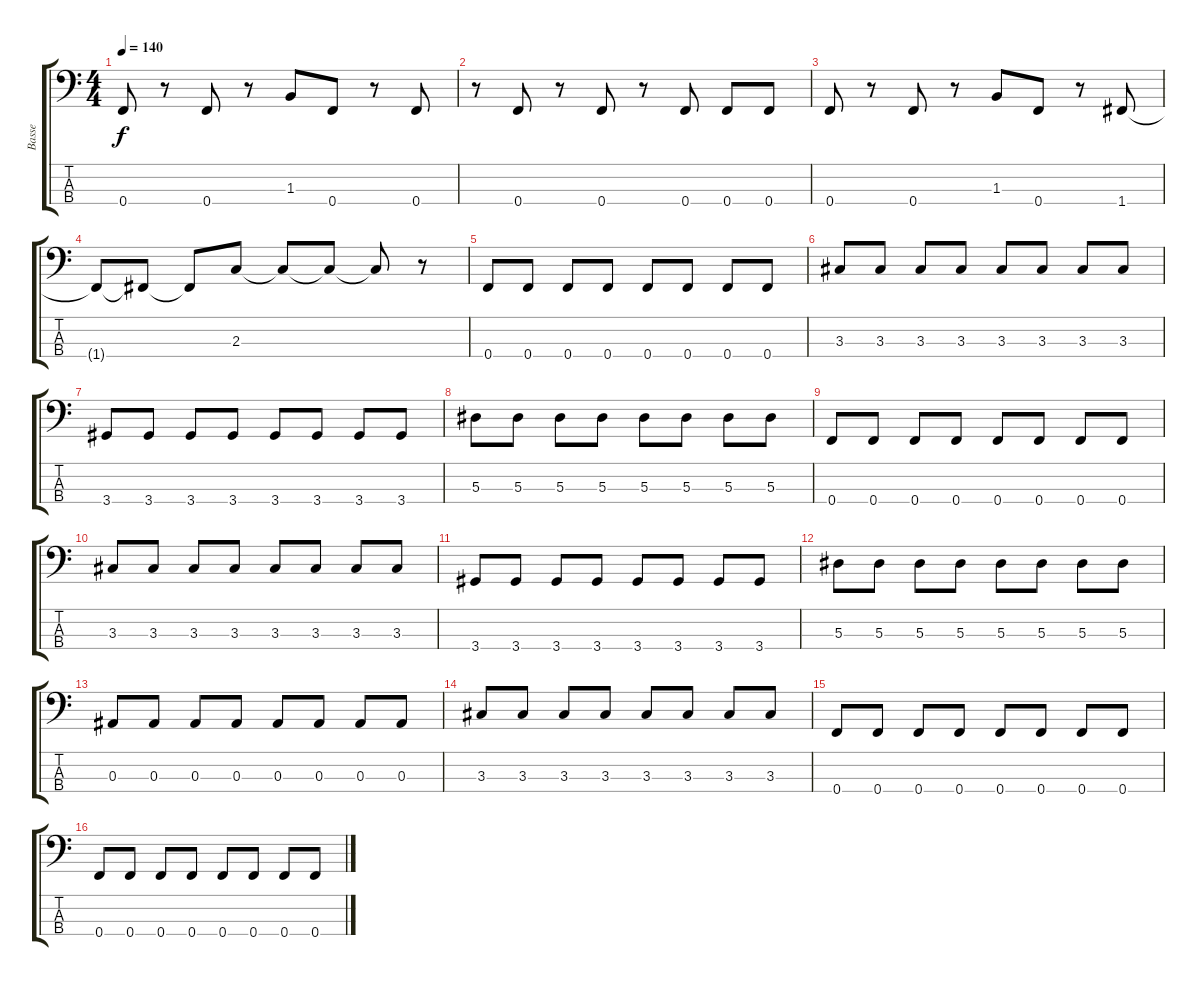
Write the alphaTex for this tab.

\track ("Basse" "Basse") {instrument electricbassfinger}
\staff {score tabs}
\tuning (Ab2 Eb2 Bb1 F1) {hide}
\ts (4 4)
\tempo 140
\clef f4
\ks c
0.4.8{dy f} r.8 0.4.8 r.8 1.3.8 0.4.8 r.8 0.4.8 |
r.8 0.4.8 r.8 0.4.8 r.8 0.4.8 0.4.8 0.4.8 |
0.4.8 r.8 0.4.8 r.8 1.3.8 0.4.8 r.8 1.4.8 |
1.4{t}.8 1.4{t}.8 1.4{t}.8 2.3.8 2.3{t}.8 2.3{t}.8 2.3{t}.8 r.8 |
0.4.8 0.4.8 0.4.8 0.4.8 0.4.8 0.4.8 0.4.8 0.4.8 |
3.3.8 3.3.8 3.3.8 3.3.8 3.3.8 3.3.8 3.3.8 3.3.8 |
3.4.8 3.4.8 3.4.8 3.4.8 3.4.8 3.4.8 3.4.8 3.4.8 |
5.3.8 5.3.8 5.3.8 5.3.8 5.3.8 5.3.8 5.3.8 5.3.8 |
0.4.8 0.4.8 0.4.8 0.4.8 0.4.8 0.4.8 0.4.8 0.4.8 |
3.3.8 3.3.8 3.3.8 3.3.8 3.3.8 3.3.8 3.3.8 3.3.8 |
3.4.8 3.4.8 3.4.8 3.4.8 3.4.8 3.4.8 3.4.8 3.4.8 |
5.3.8 5.3.8 5.3.8 5.3.8 5.3.8 5.3.8 5.3.8 5.3.8 |
0.3.8 0.3.8 0.3.8 0.3.8 0.3.8 0.3.8 0.3.8 0.3.8 |
3.3.8 3.3.8 3.3.8 3.3.8 3.3.8 3.3.8 3.3.8 3.3.8 |
0.4.8 0.4.8 0.4.8 0.4.8 0.4.8 0.4.8 0.4.8 0.4.8 |
0.4.8 0.4.8 0.4.8 0.4.8 0.4.8 0.4.8 0.4.8 0.4.8
